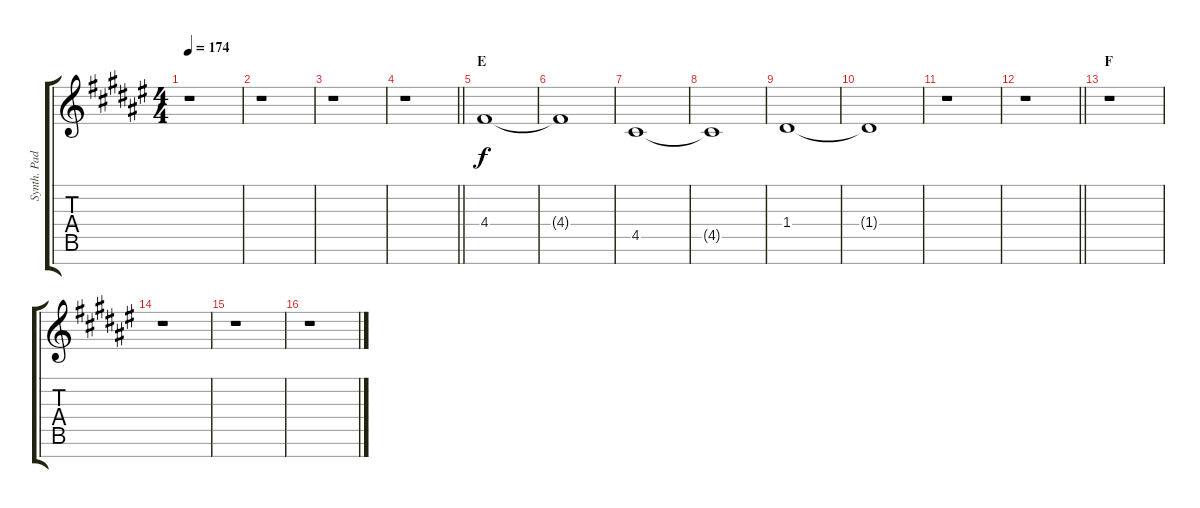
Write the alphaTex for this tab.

\track ("Synth. Pad" "Synth. Pad") {instrument pad2warm}
\staff {score tabs}
\tuning (E5 B4 G4 D4 A3 E3 B2) {hide}
\ts (4 4)
\tempo 174
\clef g2
\ks f#
r.1{dy f} |
r.1 |
r.1 |
\barLineRight lightlight
r.1 |
\section ("" "E")
4.4.1 |
4.4{t}.1 |
4.5.1 |
4.5{t}.1 |
1.4.1 |
1.4{t}.1 |
r.1 |
\barLineRight lightlight
r.1 |
\section ("" "F")
r.1 |
r.1 |
r.1 |
r.1
